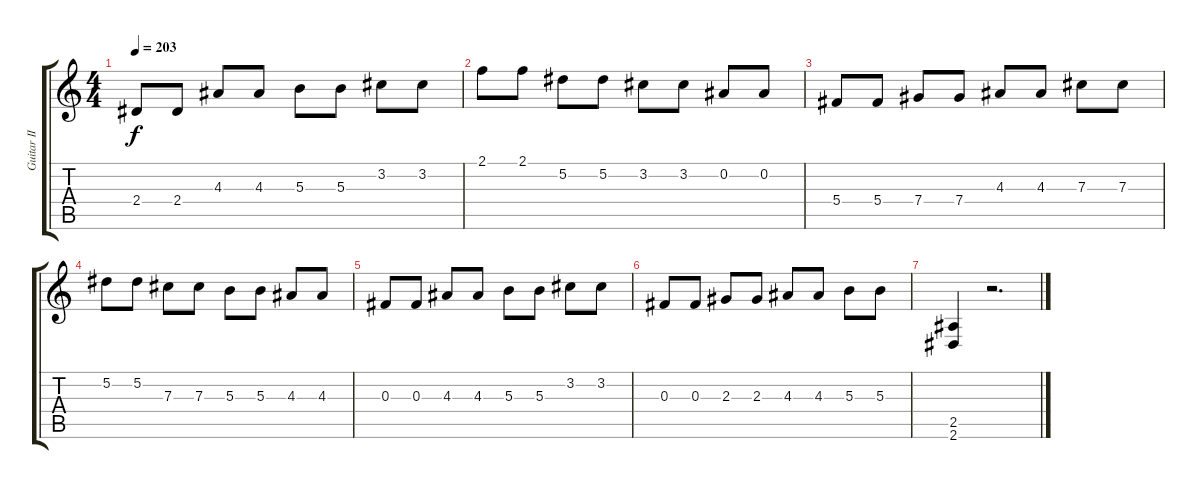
\track ("Guitar II" "Guitar II") {instrument distortionguitar}
\staff {score tabs}
\tuning (Eb4 Bb3 Gb3 Db3 Ab2 Db2) {hide}
\ts (4 4)
\tempo 203
\clef g2
\ks c
2.4.8{dy f} 2.4.8 4.3.8 4.3.8 5.3.8 5.3.8 3.2.8 3.2.8 |
2.1.8 2.1.8 5.2.8 5.2.8 3.2.8 3.2.8 0.2.8 0.2.8 |
5.4.8 5.4.8 7.4.8 7.4.8 4.3.8 4.3.8 7.3.8 7.3.8 |
5.2.8 5.2.8 7.3.8 7.3.8 5.3.8 5.3.8 4.3.8 4.3.8 |
0.3.8 0.3.8 4.3.8 4.3.8 5.3.8 5.3.8 3.2.8 3.2.8 |
0.3.8 0.3.8 2.3.8 2.3.8 4.3.8 4.3.8 5.3.8 5.3.8 |
(2.5 2.6).4 r.2{d}
